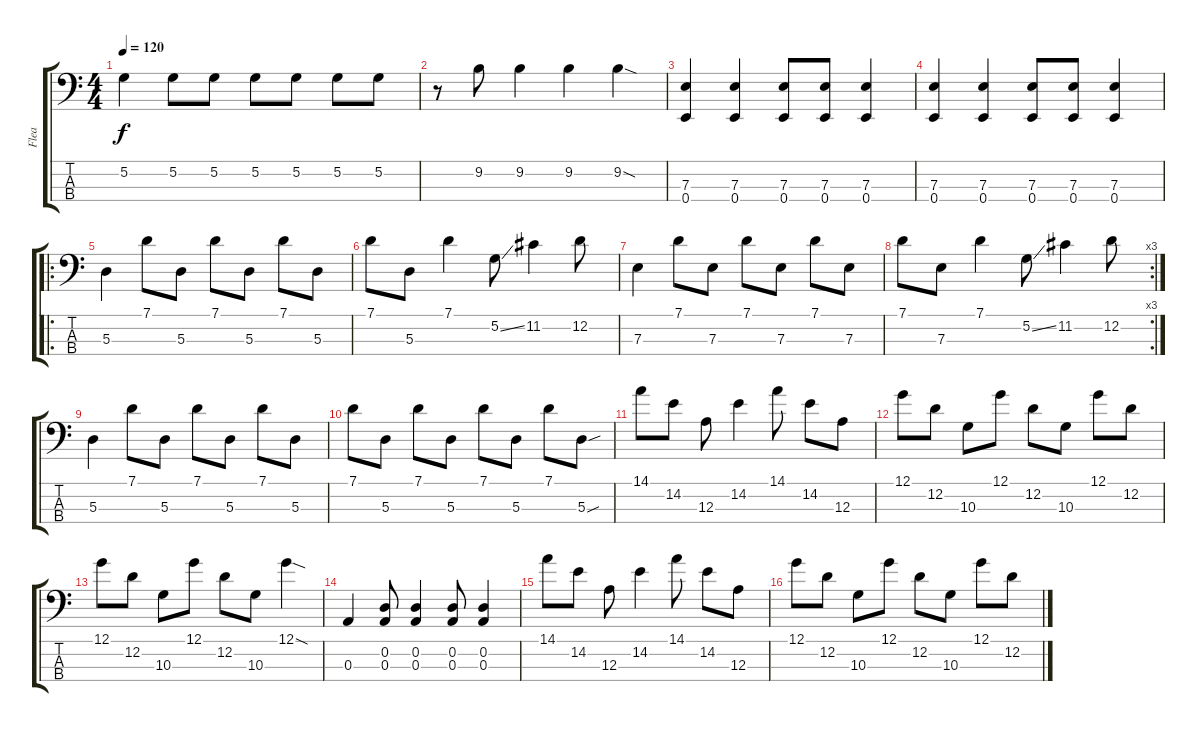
\track ("Flea" "Flea") {instrument electricbassfinger}
\staff {score tabs}
\tuning (G2 D2 A1 E1) {hide}
\ts (4 4)
\tempo 120
\clef f4
\ks c
5.2.4{dy f} 5.2.8 5.2.8 5.2.8 5.2.8 5.2.8 5.2.8 |
r.8 9.2.8 9.2.4 9.2.4 9.2{sod}.4 |
(7.3 0.4).4 (7.3 0.4).4 (7.3 0.4).8 (7.3 0.4).8 (7.3 0.4).4 |
(7.3 0.4).4 (7.3 0.4).4 (7.3 0.4).8 (7.3 0.4).8 (7.3 0.4).4 |
\ro
5.3.4 7.1.8 5.3.8 7.1.8 5.3.8 7.1.8 5.3.8 |
7.1.8 5.3.8 7.1.4 5.2{ss}.8 11.2.4 12.2.8 |
7.3.4 7.1.8 7.3.8 7.1.8 7.3.8 7.1.8 7.3.8 |
\rc 3
7.1.8 7.3.8 7.1.4 5.2{ss}.8 11.2.4 12.2.8 |
5.3.4 7.1.8 5.3.8 7.1.8 5.3.8 7.1.8 5.3.8 |
7.1.8 5.3.8 7.1.8 5.3.8 7.1.8 5.3.8 7.1.8 5.3{sou}.8 |
14.1.8 14.2.8 12.3.8 14.2.4 14.1.8 14.2.8 12.3.8 |
12.1.8 12.2.8 10.3.8 12.1.8 12.2.8 10.3.8 12.1.8 12.2.8 |
12.1.8 12.2.8 10.3.8 12.1.8 12.2.8 10.3.8 12.1{sod}.4 |
0.3.4 (0.2 0.3).8 (0.2 0.3).4 (0.2 0.3).8 (0.2 0.3).4 |
14.1.8 14.2.8 12.3.8 14.2.4 14.1.8 14.2.8 12.3.8 |
12.1.8 12.2.8 10.3.8 12.1.8 12.2.8 10.3.8 12.1.8 12.2.8
